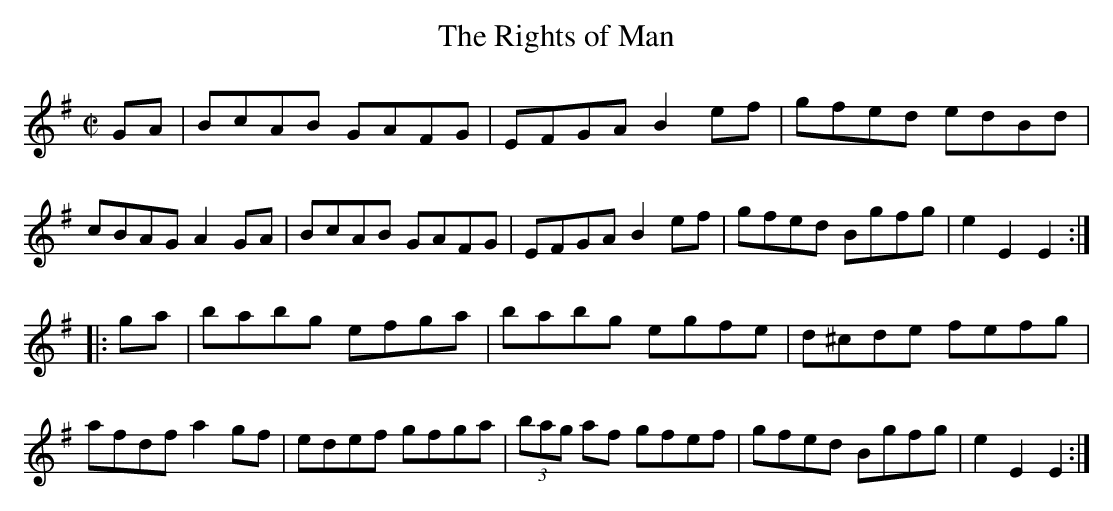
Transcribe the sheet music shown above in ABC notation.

X:1
T:Rights of Man, The
M:C|
K:Em
GA|BcAB GAFG|EFGA B2ef|gfed edBd|cBAG A2GA|BcAB GAFG|EFGA B2ef|gfed Bgfg|e2E2 E2:|
|:ga|babg efga|babg egfe|d^cde fefg|afdf a2gf|edef gfga|(3bag af gfef|gfed Bgfg|e2E2 E2:|
